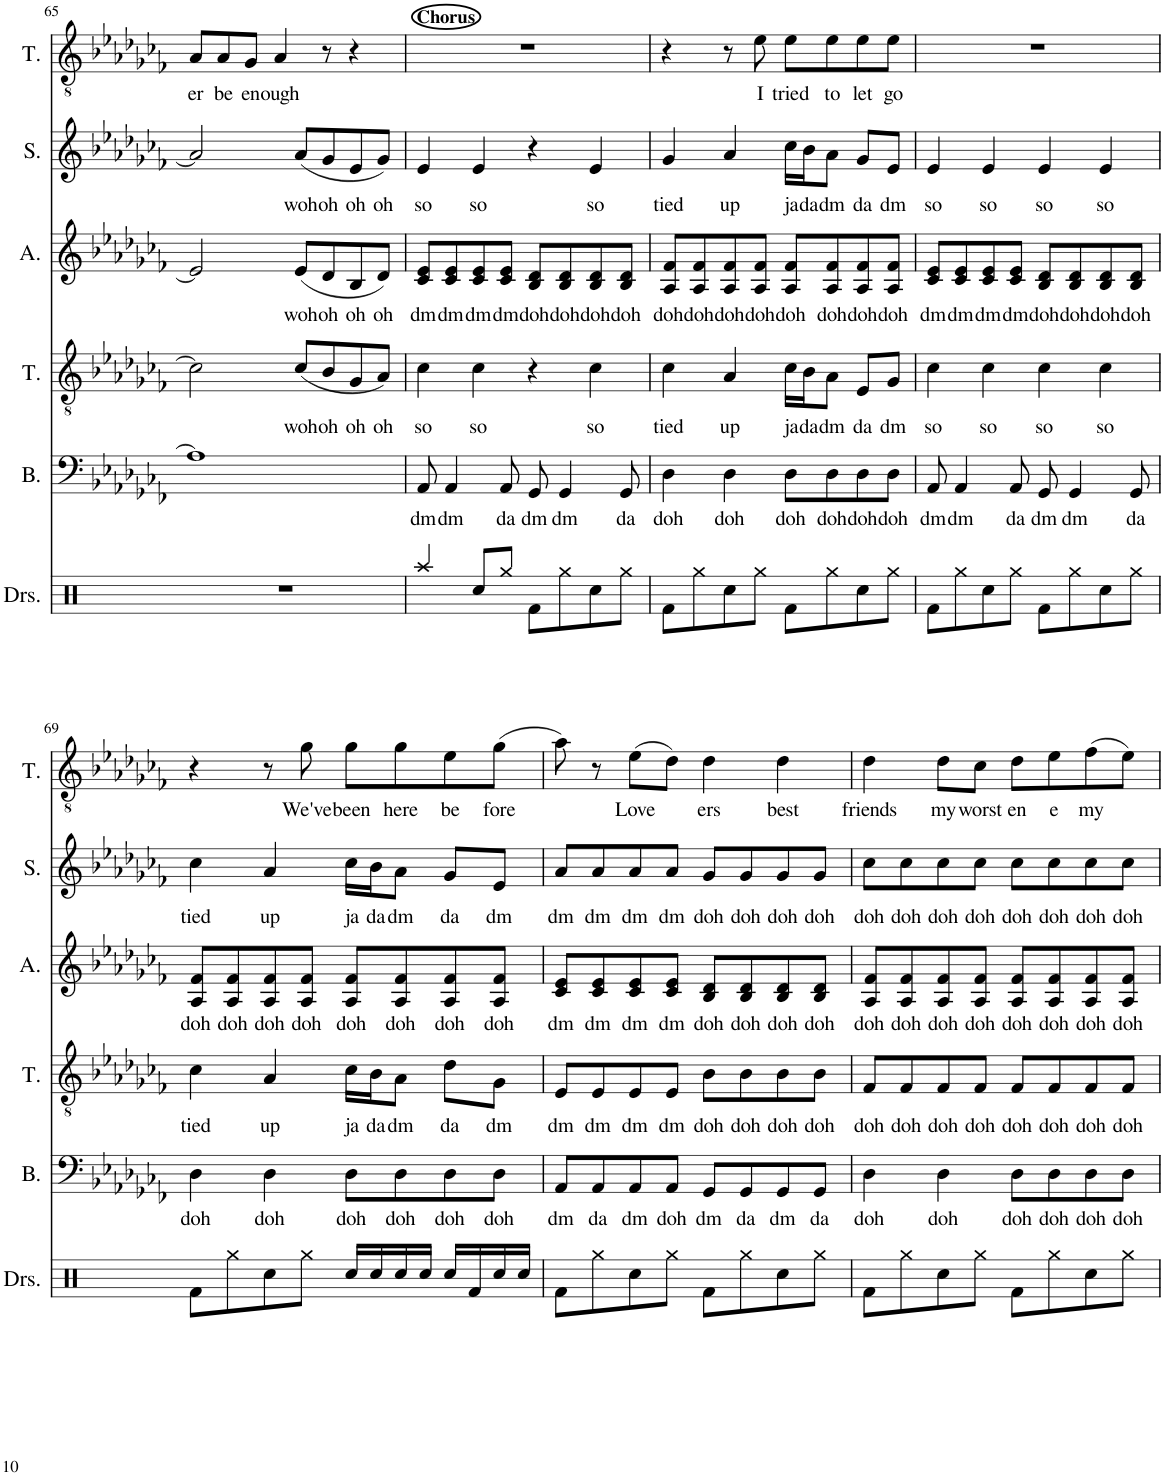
**kern	**kern	**text	**kern	**text	**kern	**text	**kern	**text	**kern	**text
*part6	*part5	*part5	*part4	*part4	*part3	*part3	*part2	*part2	*part1	*part1
*staff6	*staff5	*staff5	*staff4	*staff4	*staff3	*staff3	*staff2	*staff2	*staff1	*staff1
*I"Drumset	*I"Bass	*	*I"Tenor	*	*I"Alto	*	*I"Soprano	*	*I"Tenor	*
*I'Drs.	*I'B.	*	*I'T.	*	*I'A.	*	*I'S.	*	*I'T.	*
!!LO:PB:g=z
*clefX	*clefF4	*	*clefGv2	*	*clefG2	*	*clefG2	*	*clefGv2	*
*k[]	*k[b-e-a-d-g-c-f-]	*	*k[b-e-a-d-g-c-f-]	*	*k[b-e-a-d-g-c-f-]	*	*k[b-e-a-d-g-c-f-]	*	*k[b-e-a-d-g-c-f-]	*
*M4/4	*M4/4	*	*M4/4	*	*M4/4	*	*M4/4	*	*M4/4	*
=65	=65	=65	=65	=65	=65	=65	=65	=65	=65	=65
!	!	!	!	!	!	!	!	!	!	!LO:LY:b
1r	1A-]	.	2c-\]	.	2e-/]	.	2a-/]	.	8A-/L	er
!	!	!	!	!	!	!	!	!	!	!LO:LY:b
.	.	.	.	.	.	.	.	.	8A-/	be
!	!	!	!	!	!	!	!	!	!	!LO:LY:b
.	.	.	.	.	.	.	.	.	8G-/J	en
!	!	!	!	!	!	!	!	!	!	!LO:LY:b
.	.	.	.	.	.	.	.	.	4A-/	ough
!	!	!	!	!LO:LY:b	!	!LO:LY:b	!	!LO:LY:b	!	!
.	.	.	(8c-/L	woh	(8e-/L	woh	(8a-/L	woh	.	.
!	!	!	!	!LO:LY:b	!	!LO:LY:b	!	!LO:LY:b	!	!
.	.	.	8B-/	oh	8d-/	oh	8g-/	oh	8r	.
!	!	!	!	!LO:LY:b	!	!LO:LY:b	!	!LO:LY:b	!	!
.	.	.	8G-/	oh	8B-/	oh	8e-/	oh	4r	.
!	!	!	!	!LO:LY:b	!	!LO:LY:b	!	!LO:LY:b	!	!
.	.	.	8A-/J)	oh	8d-/J)	oh	8g-/J)	oh	.	.
=66	=66	=66	=66	=66	=66	=66	=66	=66	=66	=66
!	!	!	!	!	!	!	!	!	!LO:TX:a:B:t=Chorus	!
!	!	!LO:LY:b	!	!LO:LY:b	!	!LO:LY:b	!	!LO:LY:b	!	!
4Raa/	8AA-/	dm	4c-\	so	8c-/ 8e-/L	dm	4e-/	so	1r	.
!	!	!LO:LY:b	!	!	!	!LO:LY:b	!	!	!	!
.	4AA-/	dm	.	.	8c-/ 8e-/	dm	.	.	.	.
!	!	!	!	!LO:LY:b	!	!LO:LY:b	!	!LO:LY:b	!	!
8Rcc/L	.	.	4c-\	so	8c-/ 8e-/	dm	4e-/	so	.	.
!	!	!LO:LY:b	!	!	!	!LO:LY:b	!	!	!	!
8Rgg/J	8AA-/	da	.	.	8c-/ 8e-/J	dm	.	.	.	.
!	!	!LO:LY:b	!	!	!	!LO:LY:b	!	!	!	!
8Rf\L	8GG-/	dm	4r	.	8B-/ 8d-/L	doh	4r	.	.	.
!	!	!LO:LY:b	!	!	!	!LO:LY:b	!	!	!	!
8Rgg\	4GG-/	dm	.	.	8B-/ 8d-/	doh	.	.	.	.
!	!	!	!	!LO:LY:b	!	!LO:LY:b	!	!LO:LY:b	!	!
8Rcc\	.	.	4c-\	so	8B-/ 8d-/	doh	4e-/	so	.	.
!	!	!LO:LY:b	!	!	!	!LO:LY:b	!	!	!	!
8Rgg\J	8GG-/	da	.	.	8B-/ 8d-/J	doh	.	.	.	.
=67	=67	=67	=67	=67	=67	=67	=67	=67	=67	=67
!	!	!LO:LY:b	!	!LO:LY:b	!	!LO:LY:b	!	!LO:LY:b	!	!
8Rf\L	4D-\	doh	4c-\	tied	8A-/ 8f-/L	doh	4g-/	tied	4r	.
!	!	!	!	!	!	!LO:LY:b	!	!	!	!
8Rgg\	.	.	.	.	8A-/ 8f-/	doh	.	.	.	.
!	!	!LO:LY:b	!	!LO:LY:b	!	!LO:LY:b	!	!LO:LY:b	!	!
8Rcc\	4D-\	doh	4A-/	up	8A-/ 8f-/	doh	4a-/	up	8r	.
!	!	!	!	!	!	!LO:LY:b	!	!	!	!LO:LY:b
8Rgg\J	.	.	.	.	8A-/ 8f-/J	doh	.	.	8e-\	I
!	!	!LO:LY:b	!	!LO:LY:b	!	!LO:LY:b	!	!LO:LY:b	!	!LO:LY:b
8Rf\L	8D-\L	doh	16c-\LL	ja	8A-/ 8f-/L	doh	16cc-\LL	ja	8e-\L	tried
!	!	!	!	!LO:LY:b	!	!	!	!LO:LY:b	!	!
.	.	.	16B-\J	da	.	.	16b-\J	da	.	.
!	!	!LO:LY:b	!	!LO:LY:b	!	!LO:LY:b	!	!LO:LY:b	!	!LO:LY:b
8Rgg\	8D-\	doh	8A-\J	dm	8A-/ 8f-/	doh	8a-\J	dm	8e-\	to
!	!	!LO:LY:b	!	!LO:LY:b	!	!LO:LY:b	!	!LO:LY:b	!	!LO:LY:b
8Rcc\	8D-\	doh	8E-/L	da	8A-/ 8f-/	doh	8g-/L	da	8e-\	let
!	!	!LO:LY:b	!	!LO:LY:b	!	!LO:LY:b	!	!LO:LY:b	!	!LO:LY:b
8Rgg\J	8D-\J	doh	8G-/J	dm	8A-/ 8f-/J	doh	8e-/J	dm	8e-\J	go
=68	=68	=68	=68	=68	=68	=68	=68	=68	=68	=68
!	!	!LO:LY:b	!	!LO:LY:b	!	!LO:LY:b	!	!LO:LY:b	!	!
8Rf\L	8AA-/	dm	4c-\	so	8c-/ 8e-/L	dm	4e-/	so	1r	.
!	!	!LO:LY:b	!	!	!	!LO:LY:b	!	!	!	!
8Rgg\	4AA-/	dm	.	.	8c-/ 8e-/	dm	.	.	.	.
!	!	!	!	!LO:LY:b	!	!LO:LY:b	!	!LO:LY:b	!	!
8Rcc\	.	.	4c-\	so	8c-/ 8e-/	dm	4e-/	so	.	.
!	!	!LO:LY:b	!	!	!	!LO:LY:b	!	!	!	!
8Rgg\J	8AA-/	da	.	.	8c-/ 8e-/J	dm	.	.	.	.
!	!	!LO:LY:b	!	!LO:LY:b	!	!LO:LY:b	!	!LO:LY:b	!	!
8Rf\L	8GG-/	dm	4c-\	so	8B-/ 8d-/L	doh	4e-/	so	.	.
!	!	!LO:LY:b	!	!	!	!LO:LY:b	!	!	!	!
8Rgg\	4GG-/	dm	.	.	8B-/ 8d-/	doh	.	.	.	.
!	!	!	!	!LO:LY:b	!	!LO:LY:b	!	!LO:LY:b	!	!
8Rcc\	.	.	4c-\	so	8B-/ 8d-/	doh	4e-/	so	.	.
!	!	!LO:LY:b	!	!	!	!LO:LY:b	!	!	!	!
8Rgg\J	8GG-/	da	.	.	8B-/ 8d-/J	doh	.	.	.	.
!!LO:LB:g=z
=69	=69	=69	=69	=69	=69	=69	=69	=69	=69	=69
!	!	!LO:LY:b	!	!LO:LY:b	!	!LO:LY:b	!	!LO:LY:b	!	!
8Rf\L	4D-\	doh	4c-\	tied	8A-/ 8f-/L	doh	4cc-\	tied	4r	.
!	!	!	!	!	!	!LO:LY:b	!	!	!	!
8Rgg\	.	.	.	.	8A-/ 8f-/	doh	.	.	.	.
!	!	!LO:LY:b	!	!LO:LY:b	!	!LO:LY:b	!	!LO:LY:b	!	!
8Rcc\	4D-\	doh	4A-/	up	8A-/ 8f-/	doh	4a-/	up	8r	.
!	!	!	!	!	!	!LO:LY:b	!	!	!	!LO:LY:b
8Rgg\J	.	.	.	.	8A-/ 8f-/J	doh	.	.	8g-\	We've
!	!	!LO:LY:b	!	!LO:LY:b	!	!LO:LY:b	!	!LO:LY:b	!	!LO:LY:b
16Rcc/LL	8D-\L	doh	16c-\LL	ja	8A-/ 8f-/L	doh	16cc-\LL	ja	8g-\L	been
!	!	!	!	!LO:LY:b	!	!	!	!LO:LY:b	!	!
16Rcc/	.	.	16B-\J	da	.	.	16b-\J	da	.	.
!	!	!LO:LY:b	!	!LO:LY:b	!	!LO:LY:b	!	!LO:LY:b	!	!LO:LY:b
16Rcc/	8D-\	doh	8A-\J	dm	8A-/ 8f-/	doh	8a-\J	dm	8g-\	here
16Rcc/JJ	.	.	.	.	.	.	.	.	.	.
!	!	!LO:LY:b	!	!LO:LY:b	!	!LO:LY:b	!	!LO:LY:b	!	!LO:LY:b
16Rcc/LL	8D-\	doh	8d-\L	da	8A-/ 8f-/	doh	8g-/L	da	8e-\	be
16Rf/	.	.	.	.	.	.	.	.	.	.
!	!	!LO:LY:b	!	!LO:LY:b	!	!LO:LY:b	!	!LO:LY:b	!	!LO:LY:b
16Rcc/	8D-\J	doh	8G-\J	dm	8A-/ 8f-/J	doh	8e-/J	dm	(8g-\J	fore
16Rcc/JJ	.	.	.	.	.	.	.	.	.	.
=70	=70	=70	=70	=70	=70	=70	=70	=70	=70	=70
!	!	!LO:LY:b	!	!LO:LY:b	!	!LO:LY:b	!	!LO:LY:b	!	!
8Rf\L	8AA-/L	dm	8E-/L	dm	8c-/ 8e-/L	dm	8a-/L	dm	8a-\)	.
!	!	!LO:LY:b	!	!LO:LY:b	!	!LO:LY:b	!	!LO:LY:b	!	!
8Rgg\	8AA-/	da	8E-/	dm	8c-/ 8e-/	dm	8a-/	dm	8r	.
!	!	!LO:LY:b	!	!LO:LY:b	!	!LO:LY:b	!	!LO:LY:b	!	!LO:LY:b
8Rcc\	8AA-/	dm	8E-/	dm	8c-/ 8e-/	dm	8a-/	dm	(8e-\L	Love
!	!	!LO:LY:b	!	!LO:LY:b	!	!LO:LY:b	!	!LO:LY:b	!	!
8Rgg\J	8AA-/J	doh	8E-/J	dm	8c-/ 8e-/J	dm	8a-/J	dm	8d-\J)	.
!	!	!LO:LY:b	!	!LO:LY:b	!	!LO:LY:b	!	!LO:LY:b	!	!LO:LY:b
8Rf\L	8GG-/L	dm	8B-\L	doh	8B-/ 8d-/L	doh	8g-/L	doh	4d-\	ers
!	!	!LO:LY:b	!	!LO:LY:b	!	!LO:LY:b	!	!LO:LY:b	!	!
8Rgg\	8GG-/	da	8B-\	doh	8B-/ 8d-/	doh	8g-/	doh	.	.
!	!	!LO:LY:b	!	!LO:LY:b	!	!LO:LY:b	!	!LO:LY:b	!	!LO:LY:b
8Rcc\	8GG-/	dm	8B-\	doh	8B-/ 8d-/	doh	8g-/	doh	4d-\	best
!	!	!LO:LY:b	!	!LO:LY:b	!	!LO:LY:b	!	!LO:LY:b	!	!
8Rgg\J	8GG-/J	da	8B-\J	doh	8B-/ 8d-/J	doh	8g-/J	doh	.	.
=71	=71	=71	=71	=71	=71	=71	=71	=71	=71	=71
!	!	!LO:LY:b	!	!LO:LY:b	!	!LO:LY:b	!	!LO:LY:b	!	!LO:LY:b
8Rf\L	4D-\	doh	8F-/L	doh	8A-/ 8f-/L	doh	8cc-\L	doh	4d-\	friends
!	!	!	!	!LO:LY:b	!	!LO:LY:b	!	!LO:LY:b	!	!
8Rgg\	.	.	8F-/	doh	8A-/ 8f-/	doh	8cc-\	doh	.	.
!	!	!LO:LY:b	!	!LO:LY:b	!	!LO:LY:b	!	!LO:LY:b	!	!LO:LY:b
8Rcc\	4D-\	doh	8F-/	doh	8A-/ 8f-/	doh	8cc-\	doh	8d-\L	my
!	!	!	!	!LO:LY:b	!	!LO:LY:b	!	!LO:LY:b	!	!LO:LY:b
8Rgg\J	.	.	8F-/J	doh	8A-/ 8f-/J	doh	8cc-\J	doh	8c-\J	worst
!	!	!LO:LY:b	!	!LO:LY:b	!	!LO:LY:b	!	!LO:LY:b	!	!LO:LY:b
8Rf\L	8D-\L	doh	8F-/L	doh	8A-/ 8f-/L	doh	8cc-\L	doh	8d-\L	en
!	!	!LO:LY:b	!	!LO:LY:b	!	!LO:LY:b	!	!LO:LY:b	!	!LO:LY:b
8Rgg\	8D-\	doh	8F-/	doh	8A-/ 8f-/	doh	8cc-\	doh	8e-\	e
!	!	!LO:LY:b	!	!LO:LY:b	!	!LO:LY:b	!	!LO:LY:b	!	!LO:LY:b
8Rcc\	8D-\	doh	8F-/	doh	8A-/ 8f-/	doh	8cc-\	doh	(8f-\	my
!	!	!LO:LY:b	!	!LO:LY:b	!	!LO:LY:b	!	!LO:LY:b	!	!
8Rgg\J	8D-\J	doh	8F-/J	doh	8A-/ 8f-/J	doh	8cc-\J	doh	8e-\J)	.
=	=	=	=	=	=	=	=	=	=	=
*-	*-	*-	*-	*-	*-	*-	*-	*-	*-	*-
